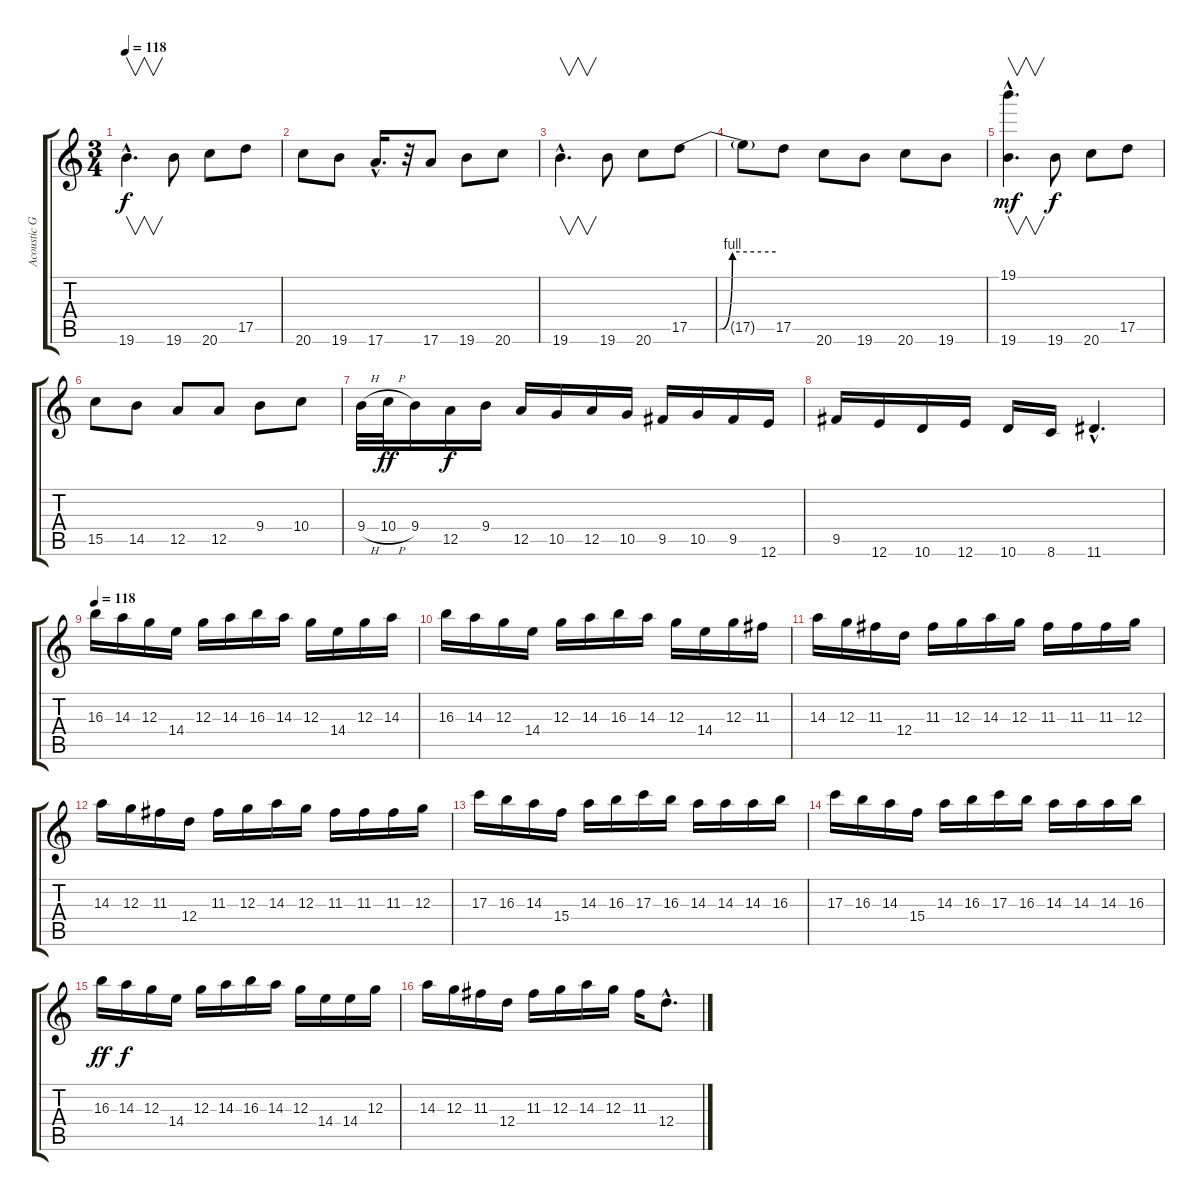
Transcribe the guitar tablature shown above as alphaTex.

\track ("Acoustic Guitar / Solos" "Acoustic G") {instrument acousticguitarnylon}
\staff {score tabs}
\tuning (E4 B3 G3 D3 A2 E2) {hide}
\ts (3 4)
\tempo 118
\clef g2
\ks c
19.6{hac}.4{v d dy f} 19.6.8 20.6.8 17.5.8 |
20.6.8 19.6.8 17.6{hac}.16{d} r.32 17.6.8 19.6.8 20.6.8 |
19.6{hac}.4{v d} 19.6.8 20.6.8 17.5{be (custom 0 0 21 0 30 4 60 4)}.8 |
17.5{t}.8 17.5.8 20.6.8 19.6.8 20.6.8 19.6.8 |
(19.1{hac} 19.6{hac}).4{v d dy mf} 19.6.8{dy f} 20.6.8 17.5.8 |
15.5.8 14.5.8 12.5.8 12.5.8 9.4.8 10.4.8 |
9.4{h}.32 10.4{h}.32{dy ff} 9.4.16 12.5.16{dy f} 9.4.16 12.5.16 10.5.16 12.5.16 10.5.16 9.5.16 10.5.16 9.5.16 12.6.16 |
9.5.16 12.6.16 10.6.16 12.6.16 10.6.16 8.6.16 11.6{hac}.4{d} |
\tempo 118
16.3.16 14.3.16 12.3.16 14.4.16 12.3.16 14.3.16 16.3.16 14.3.16 12.3.16 14.4.16 12.3.16 14.3.16 |
16.3.16 14.3.16 12.3.16 14.4.16 12.3.16 14.3.16 16.3.16 14.3.16 12.3.16 14.4.16 12.3.16 11.3.16 |
14.3.16 12.3.16 11.3.16 12.4.16 11.3.16 12.3.16 14.3.16 12.3.16 11.3.16 11.3.16 11.3.16 12.3.16 |
14.3.16 12.3.16 11.3.16 12.4.16 11.3.16 12.3.16 14.3.16 12.3.16 11.3.16 11.3.16 11.3.16 12.3.16 |
17.3.16 16.3.16 14.3.16 15.4.16 14.3.16 16.3.16 17.3.16 16.3.16 14.3.16 14.3.16 14.3.16 16.3.16 |
17.3.16 16.3.16 14.3.16 15.4.16 14.3.16 16.3.16 17.3.16 16.3.16 14.3.16 14.3.16 14.3.16 16.3.16 |
16.3.16{dy ff} 14.3.16{dy f} 12.3.16 14.4.16 12.3.16 14.3.16 16.3.16 14.3.16 12.3.16 14.4.16 14.4.16 12.3.16 |
14.3.16 12.3.16 11.3.16 12.4.16 11.3.16 12.3.16 14.3.16 12.3.16 11.3.16 12.4{ss hac}.8{d}
